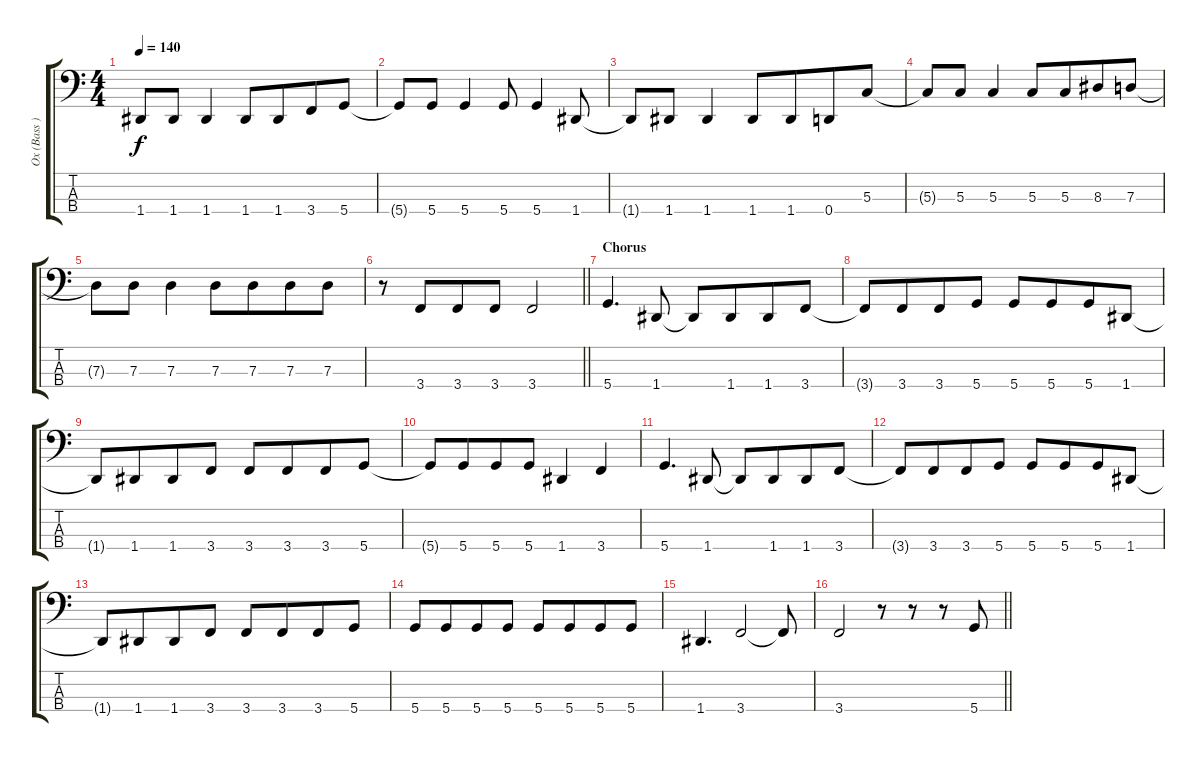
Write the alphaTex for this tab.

\track ("Ox (Bass )" "Ox (Bass )") {instrument electricbassfinger}
\staff {score tabs}
\tuning (F2 C2 G1 D1) {hide}
\ts (4 4)
\tempo 140
\clef f4
\ks c
1.4{t}.8{dy f} 1.4.8 1.4.4 1.4.8 1.4.8{beam merge} 3.4.8 5.4.8 |
5.4{t}.8 5.4.8 5.4.4 5.4.8 5.4.4 1.4.8 |
1.4{t}.8 1.4.8 1.4.4 1.4.8 1.4.8{beam merge} 0.4.8 5.3.8 |
5.3{t}.8 5.3.8 5.3.4 5.3.8 5.3.8{beam merge} 8.3.8 7.3.8 |
7.3{t}.8 7.3.8 7.3.4 7.3.8 7.3.8{beam merge} 7.3.8 7.3.8 |
\barLineRight lightlight
r.8 3.4.8{beam merge} 3.4.8 3.4.8 3.4.2 |
\section ("" "Chorus")
5.4.4{d} 1.4.8 1.4{t}.8 1.4.8{beam merge} 1.4.8 3.4.8 |
3.4{t}.8 3.4.8{beam merge} 3.4.8 5.4.8 5.4.8 5.4.8{beam merge} 5.4.8 1.4.8 |
1.4{t}.8 1.4.8{beam merge} 1.4.8 3.4.8 3.4.8 3.4.8{beam merge} 3.4.8 5.4.8 |
5.4{t}.8 5.4.8{beam merge} 5.4.8 5.4.8 1.4.4 3.4.4 |
5.4.4{d} 1.4.8 1.4{t}.8 1.4.8{beam merge} 1.4.8 3.4.8 |
3.4{t}.8 3.4.8{beam merge} 3.4.8 5.4.8 5.4.8 5.4.8{beam merge} 5.4.8 1.4.8 |
1.4{t}.8 1.4.8{beam merge} 1.4.8 3.4.8 3.4.8 3.4.8{beam merge} 3.4.8 5.4.8 |
5.4.8 5.4.8{beam merge} 5.4.8 5.4.8 5.4.8 5.4.8{beam merge} 5.4.8 5.4.8 |
1.4.4{d} 3.4.2 3.4{t}.8 |
\barLineRight lightlight
3.4.2 r.8 r.8 r.8 5.4.8
